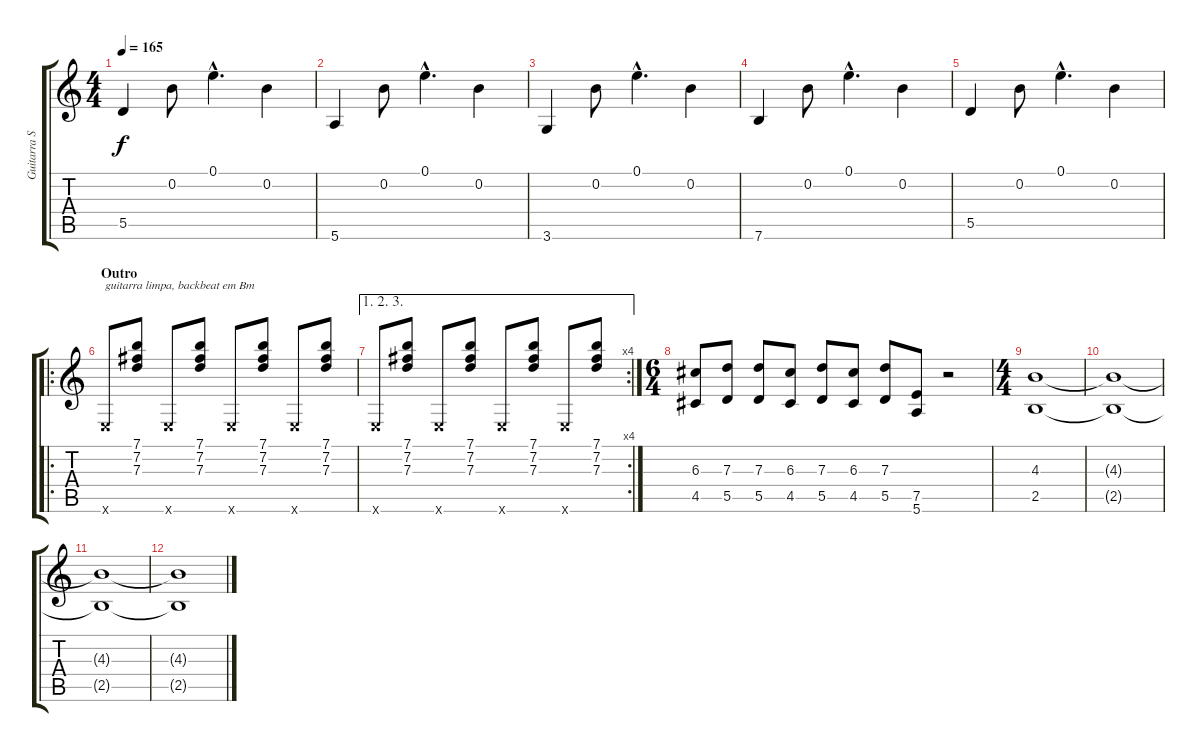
\track ("Guitarra Solo" "Guitarra S") {instrument distortionguitar}
\staff {score tabs}
\tuning (E4 B3 G3 D3 A2 E2) {hide}
\ts (4 4)
\tempo 165
\clef g2
\ks c
5.5.4{dy f} 0.2.8 0.1{hac}.4{d} 0.2.4 |
5.6.4 0.2.8 0.1{hac}.4{d} 0.2.4 |
3.6.4 0.2.8 0.1{hac}.4{d} 0.2.4 |
7.6.4 0.2.8 0.1{hac}.4{d} 0.2.4 |
5.5.4 0.2.8 0.1{hac}.4{d} 0.2.4 |
\ro
\section ("" "Outro")
0.6{x}.8{txt "guitarra limpa, backbeat em Bm" instrument acousticguitarsteel} (7.1 7.2 7.3).8 0.6{x}.8 (7.1 7.2 7.3).8 0.6{x}.8 (7.1 7.2 7.3).8 0.6{x}.8 (7.1 7.2 7.3).8 |
\ae (1 2 3)
\rc 4
0.6{x}.8 (7.1 7.2 7.3).8 0.6{x}.8 (7.1 7.2 7.3).8 0.6{x}.8 (7.1 7.2 7.3).8 0.6{x}.8 (7.1 7.2 7.3).8 |
\ts (6 4)
(6.3 4.5).8{instrument distortionguitar} (7.3 5.5).8 (7.3 5.5).8 (6.3 4.5).8 (7.3 5.5).8 (6.3 4.5).8 (7.3 5.5).8 (7.5 5.6).8 r.2 |
\ts (4 4)
(4.3 2.5).1 |
(4.3{t} 2.5{t}).1{volume 0} |
(4.3{t} 2.5{t}).1 |
(4.3{t} 2.5{t}).1
